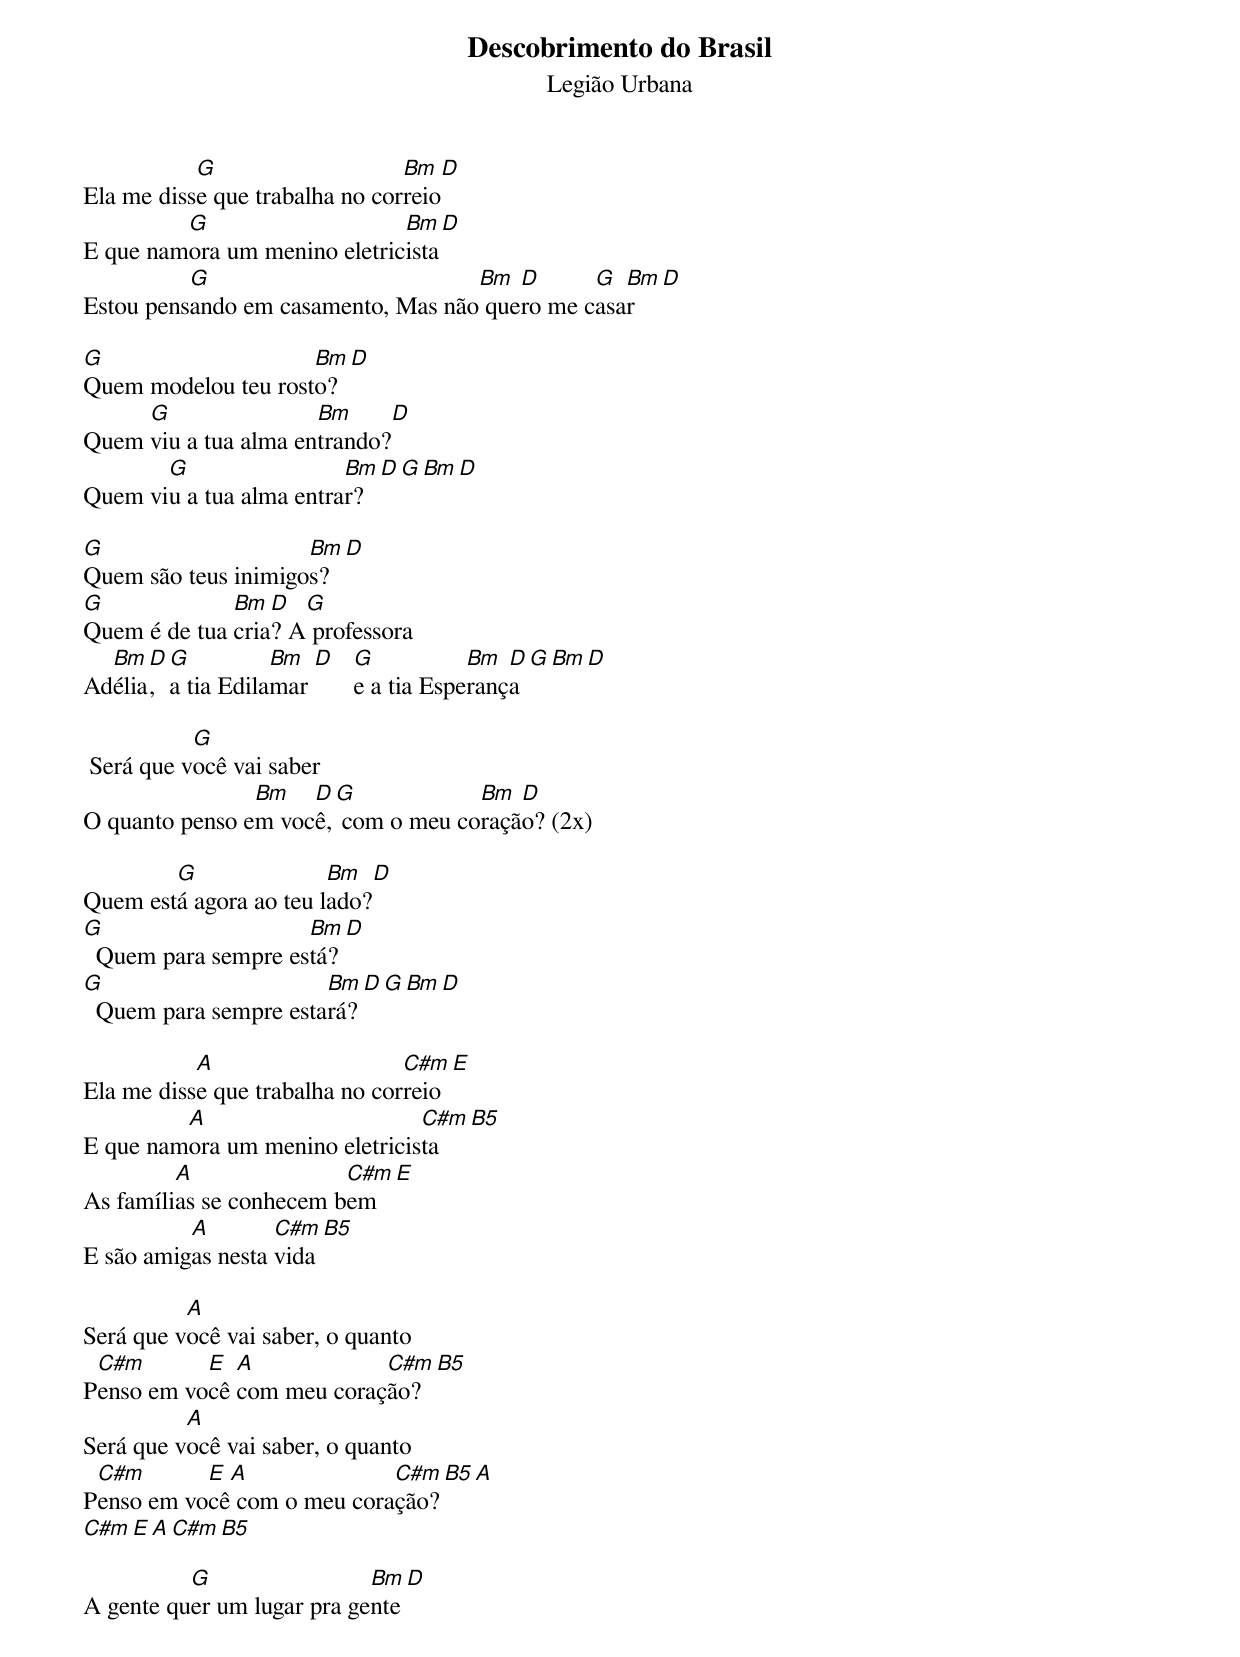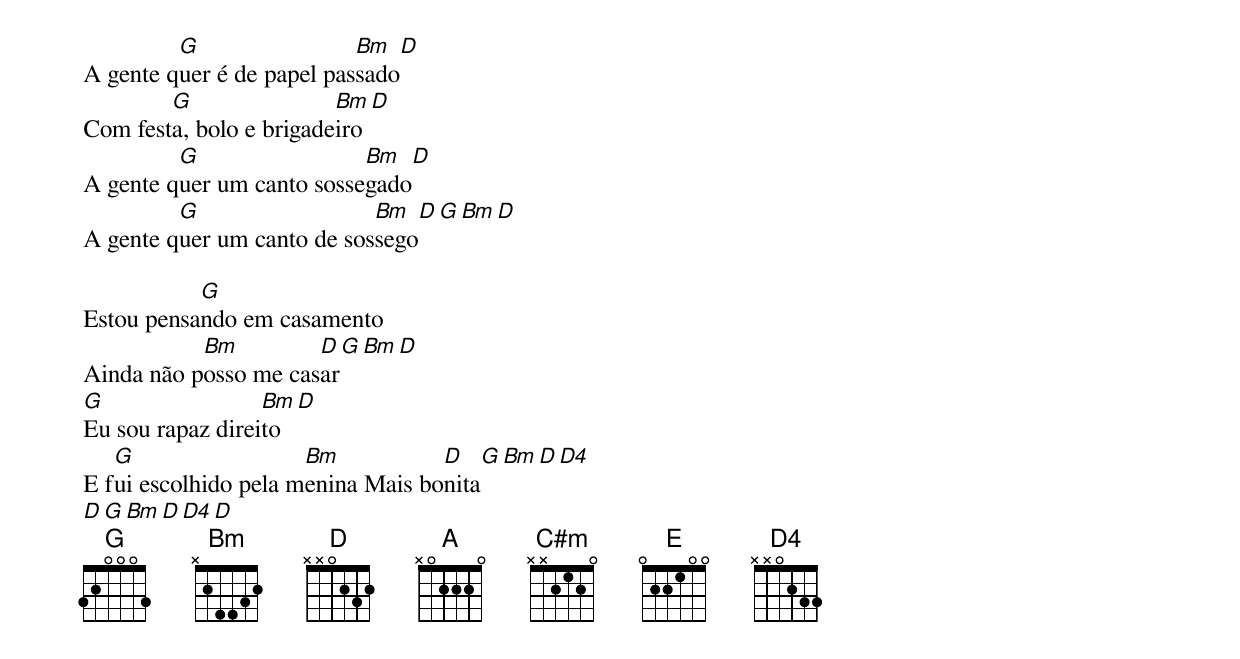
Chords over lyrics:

Descobrimento do Brasil
Legião Urbana

           G                    Bm   D
Ela me disse que trabalha no correio
         G                    Bm   D
E que namora um menino eletricista
          G                         Bm  D      G  Bm  D
Estou pensando em casamento, Mas não quero me casar

G                    Bm  D
Quem modelou teu rosto?
     G                Bm       D
Quem viu a tua alma entrando?
       G                 Bm  D  G  Bm  D
Quem viu a tua alma entrar?

G                    Bm  D
Quem são teus inimigos?
G             Bm  D  G
Quem é de tua cria? A professora
  Bm  D G          Bm  D  G           Bm  D   G  Bm  D
Adélia, a tia Edilamar    e a tia Esperança

           G
 Será que você vai saber
                Bm   D G            Bm  D
O quanto penso em você, com o meu coração? (2x)

        G               Bm  D
Quem está agora ao teu lado?
G                    Bm  D
  Quem para sempre está?
G                      Bm  D  G  Bm  D
  Quem para sempre estará?

           A                    C#m  E
Ela me disse que trabalha no correio
         A                      C#m  B5
E que namora um menino eletricista
         A               C#m  E
As famílias se conhecem bem
          A        C#m  B5
E são amigas nesta vida

          A
Será que você vai saber, o quanto
 C#m       E  A            C#m  B5
Penso em você com meu coração?
          A
Será que você vai saber, o quanto
 C#m       E A              C#m  B5  A
Penso em você com o meu coração?
C#m  E  A  C#m  B5

          G                 Bm  D
A gente quer um lugar pra gente
         G                 Bm  D
A gente quer é de papel passado
        G                Bm  D
Com festa, bolo e brigadeiro
         G                 Bm  D
A gente quer um canto sossegado
         G                  Bm  D    G  Bm  D
A gente quer um canto de sossego

           G
Estou pensando em casamento
           Bm         D  G  Bm  D
Ainda não posso me casar
G                 Bm  D
Eu sou rapaz direito
   G                  Bm           D   G  Bm  D  D4
E fui escolhido pela menina Mais bonita
D  G  Bm  D  D4  D
